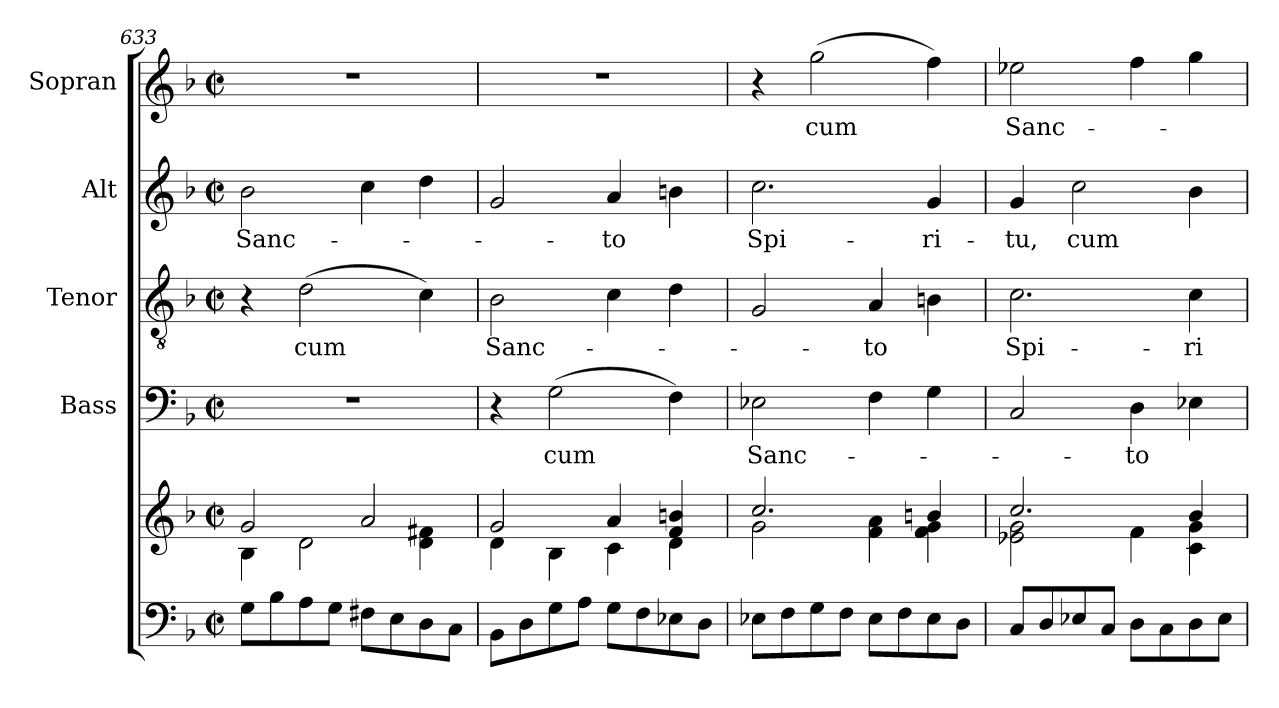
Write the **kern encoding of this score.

**kern	**kern	**kern	**text	**kern	**text	**kern	**text	**kern	**text
*part5	*part5	*part4	*part4	*part3	*part3	*part2	*part2	*part1	*part1
*staff6	*staff5	*staff4	*staff4	*staff3	*staff3	*staff2	*staff2	*staff1	*staff1
*	*	*I"Bass	*	*I"Tenor	*	*I"Alt	*	*I"Sopran	*
*	*	*I'B.	*	*I'T.	*	*I'A.	*	*I'S.	*
*clefF4	*clefG2	*clefF4	*	*clefGv2	*	*clefG2	*	*clefG2	*
*k[b-]	*k[b-]	*k[b-]	*	*k[b-]	*	*k[b-]	*	*k[b-]	*
*F:	*F:	*F:	*	*F:	*	*F:	*	*F:	*
*M2/2	*M2/2	*M2/2	*	*M2/2	*	*M2/2	*	*M2/2	*
*met(c|)	*met(c|)	*met(c|)	*	*met(c|)	*	*met(c|)	*	*met(c|)	*
=633	=633	=633	=633	=633	=633	=633	=633	=633	=633
*	*^	*	*	*	*	*	*	*	*
!	!	!	!	!	!	!	!	!LO:LY:b	!	!
8G\L	2g/	4B-\	1r	.	4r	.	2b-\	Sanc-	1r	.
8B-\	.	.	.	.	.	.	.	.	.	.
!	!	!	!	!	!	!LO:LY:b	!	!	!	!
8A\	.	2d\	.	.	(>2d\	cum	.	.	.	.
8G\J	.	.	.	.	.	.	.	.	.	.
8F#X\L	2a/	.	.	.	.	.	4cc\	.	.	.
8E\	.	.	.	.	.	.	.	.	.	.
8D\	.	4d\ 4f#X\	.	.	4c\)	.	4dd\	.	.	.
8C\J	.	.	.	.	.	.	.	.	.	.
!!LO:PB:g=z
=634	=634	=634	=634	=634	=634	=634	=634	=634	=634	=634
!	!	!	!	!	!	!LO:LY:b	!	!	!	!
8BB-\L	2g/	4d\	4r	.	2B-\	Sanc-	2g/	.	1r	.
8D\	.	.	.	.	.	.	.	.	.	.
!	!	!	!	!LO:LY:b	!	!	!	!	!	!
8G\	.	4B-\	(>2G\	cum	.	.	.	.	.	.
8A\J	.	.	.	.	.	.	.	.	.	.
!	!	!	!	!	!	!	!	!LO:LY:b	!	!
8G\L	4a/	4c\	.	.	4c\	.	4a/	-to	.	.
8F\	.	.	.	.	.	.	.	.	.	.
8E-X\	4f/ 4bn/	4d\	4F\)	.	4d\	.	4bn\	.	.	.
8D\J	.	.	.	.	.	.	.	.	.	.
=635	=635	=635	=635	=635	=635	=635	=635	=635	=635	=635
!	!	!	!	!LO:LY:b	!	!	!	!LO:LY:b	!	!
8E-X\L	2.cc/	2g\	2E-X\	Sanc-	2G/	.	2.cc\	Spi-	4r	.
8F\	.	.	.	.	.	.	.	.	.	.
!	!	!	!	!	!	!	!	!	!	!LO:LY:b
8G\	.	.	.	.	.	.	.	.	(>2gg\	cum
8F\J	.	.	.	.	.	.	.	.	.	.
!	!	!	!	!	!	!LO:LY:b	!	!	!	!
8E-\L	.	4f\ 4a\	4F\	.	4A/	-to	.	.	.	.
8F\	.	.	.	.	.	.	.	.	.	.
!	!	!	!	!	!	!	!	!LO:LY:b	!	!
8E-\	4bn/	4f\ 4g\	4G\	.	4Bn\	.	4g/	-ri-	4ff\)	.
8D\J	.	.	.	.	.	.	.	.	.	.
=636	=636	=636	=636	=636	=636	=636	=636	=636	=636	=636
!	!	!	!	!	!	!LO:LY:b	!	!LO:LY:b	!	!LO:LY:b
8C/L	2.cc/	2e-X\ 2g\	2C/	.	2.c\	Spi-	4g/	-tu,	2ee-X\	Sanc-
8D/	.	.	.	.	.	.	.	.	.	.
!	!	!	!	!	!	!	!	!LO:LY:b	!	!
8E-X/	.	.	.	.	.	.	2cc\	cum	.	.
8C/J	.	.	.	.	.	.	.	.	.	.
!	!	!	!	!LO:LY:b	!	!	!	!	!	!
8D\L	.	4f\	4D\	-to	.	.	.	.	4ff\	.
8C\	.	.	.	.	.	.	.	.	.	.
!	!	!	!	!	!	!LO:LY:b	!	!	!	!
8D\	4b-/	4c\ 4g\	4E-X\	.	4c\	-ri-	4b-\	.	4gg\	.
8E-\J	.	.	.	.	.	.	.	.	.	.
*	*v	*v	*	*	*	*	*	*	*	*
=	=	=	=	=	=	=	=	=	=
*-	*-	*-	*-	*-	*-	*-	*-	*-	*-
